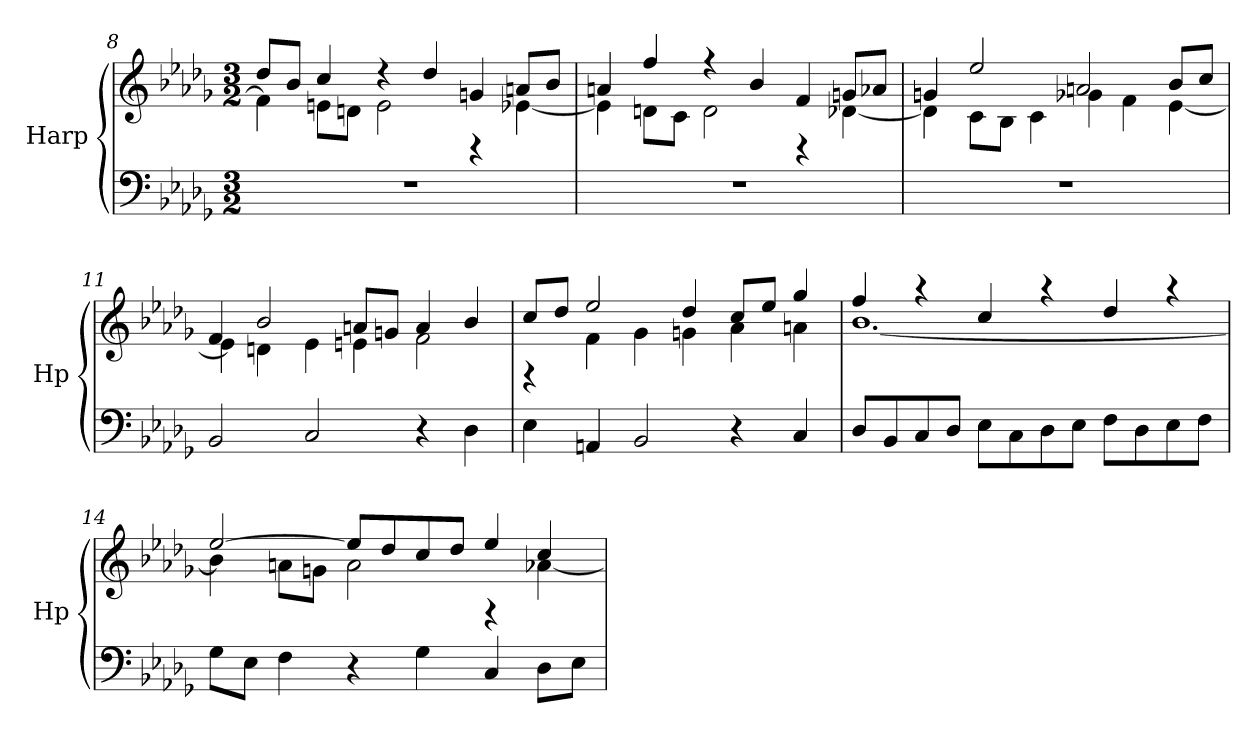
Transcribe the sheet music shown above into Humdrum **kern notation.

**kern	**kern
*part1	*part1
*staff2	*staff1
*I"Harp	*
*I'Hp	*
!!LO:LB:g=z
*clefF4	*clefG2
*k[b-e-a-d-g-]	*k[b-e-a-d-g-]
*M3/2	*M3/2
=8	=8
*	*^
1.r	8dd-/L	4f\]
.	8b-/J	.
.	4cc/	8en\L
.	.	8dn\J
.	4r	2e\
.	4dd-/	.
.	4gn/	4rD
.	8an/L	[4e-X\
.	8b-/J	.
=9	=9	=9
1.r	4an/	4e-\]
.	4ff/	8dn\L
.	.	8c\J
.	4r	2d\
.	4b-/	.
.	4f/	4rD
.	8gn/L	[4d-X\
.	8a-X/J	.
=10	=10	=10
1.r	4gn/	4d-\]
.	2ee-/	8c\L
.	.	8B-\J
.	.	4c\
.	2an/	4g-X\
.	.	4f\
.	8b-/L	[4e-\
.	8cc/J	.
!!LO:LB:g=z	!!
=11	=11	=11
2BB-/	4f/	4e-\]
.	2b-/	4dn\
2C/	.	4e-\
.	8an/L	4en\
.	8gn/J	.
4r	4a/	2f\
4D-\	4b-/	.
=12	=12	=12
4E-\	8cc/L	4rF
.	8dd-/J	.
4AAn/	2ee-/	4f\
2BB-/	.	4g-\
.	4dd-/	4gn\
4r	8cc/L	4a-\
.	8ee-/J	.
4C/	4gg-/	4an\
=13	=13	=13
8D-/L	4ff/	[1.b-
8BB-/	.	.
8C/	4r	.
8D-/J	.	.
8E-\L	4cc/	.
8C\	.	.
8D-\	4r	.
8E-\J	.	.
8F\L	4dd-/	.
8D-\	.	.
8E-\	4r	.
8F\J	.	.
!!LO:LB:g=z	!!
=14	=14	=14
8G-\L	[2ee-/	4b-\]
8E-\J	.	.
4F\	.	8an\L
.	.	8gn\J
4r	8ee-/L]	2a\
.	8dd-/	.
4G-\	8cc/	.
.	8dd-/J	.
4C/	4ee-/	4rF
8D-\L	4cc/	[4a-X\
8E-\J	.	.
*	*v	*v
=	=
*-	*-
